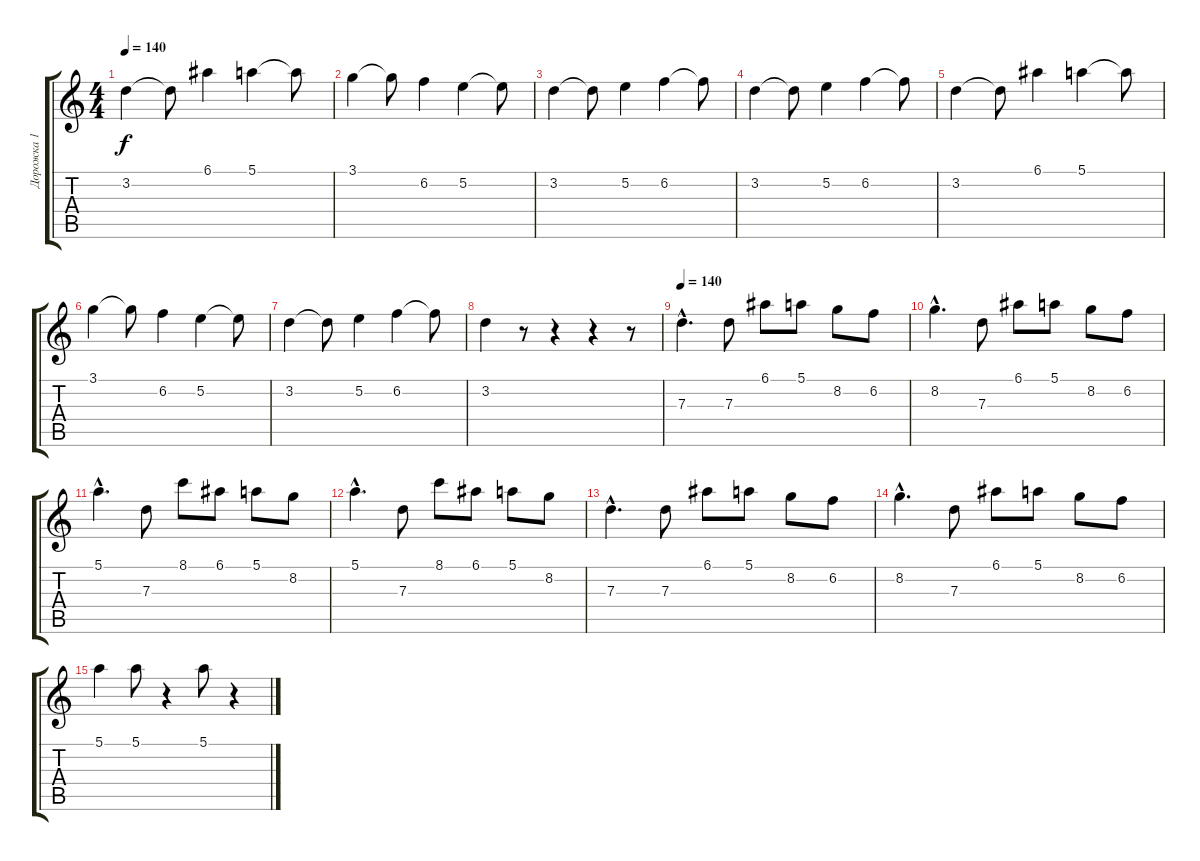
\track ("Дорожка 1" "Дорожка 1") {instrument electricguitarmuted}
\staff {score tabs}
\tuning (E4 B3 G3 D3 A2 E2) {hide}
\ts (4 4)
\tempo 140
\clef g2
\ks c
3.2.4{dy f instrument electricguitarmuted} 3.2{t}.8 6.1.4 5.1.4 5.1{t}.8 |
3.1.4 3.1{t}.8 6.2.4 5.2.4 5.2{t}.8 |
3.2.4 3.2{t}.8 5.2.4 6.2.4 6.2{t}.8 |
3.2.4 3.2{t}.8 5.2.4 6.2.4 6.2{t}.8 |
3.2.4 3.2{t}.8 6.1.4 5.1.4 5.1{t}.8 |
3.1.4 3.1{t}.8 6.2.4 5.2.4 5.2{t}.8 |
3.2.4 3.2{t}.8 5.2.4 6.2.4 6.2{t}.8 |
3.2.4 r.8 r.4 r.4 r.8 |
\tempo 140
7.3{hac}.4{d} 7.3.8 6.1.8 5.1.8 8.2.8 6.2.8 |
8.2{hac}.4{d} 7.3.8 6.1.8 5.1.8 8.2.8 6.2.8 |
5.1{hac}.4{d} 7.3.8 8.1.8 6.1.8 5.1.8 8.2.8 |
5.1{hac}.4{d} 7.3.8 8.1.8 6.1.8 5.1.8 8.2.8 |
7.3{hac}.4{d} 7.3.8 6.1.8 5.1.8 8.2.8 6.2.8 |
8.2{hac}.4{d} 7.3.8 6.1.8 5.1.8 8.2.8 6.2.8 |
5.1.4 5.1.8 r.4 5.1.8 r.4
